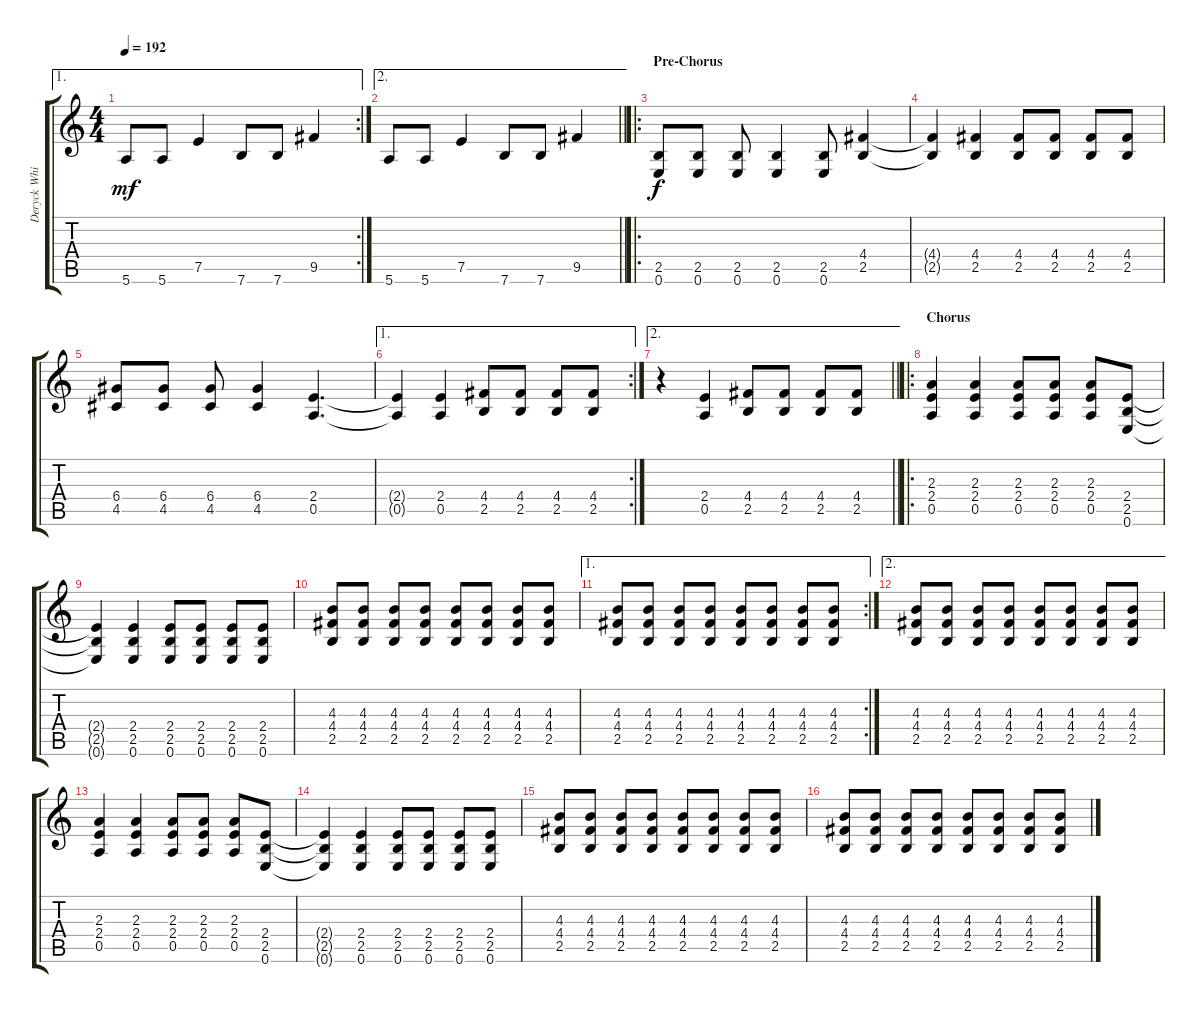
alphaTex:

\track ("Deryck Whibley (Rhythm)" "Deryck Whi") {instrument distortionguitar}
\staff {score tabs}
\tuning (E4 B3 G3 D3 A2 E2) {hide}
\ae 1
\rc 2
\ts (4 4)
\tempo 192
\clef g2
\ks c
5.6.8{dy mf} 5.6.8 7.5.4 7.6.8 7.6.8 9.5.4 |
\ae 2
\barLineRight lightlight
5.6.8 5.6.8 7.5.4 7.6.8 7.6.8 9.5.4 |
\ro
\section ("" "Pre-Chorus")
(2.5 0.6).8{dy f} (2.5 0.6).8 (2.5 0.6).8 (2.5 0.6).4 (2.5 0.6).8 (4.4 2.5).4 |
(4.4{t} 2.5{t}).4 (4.4 2.5).4 (4.4 2.5).8 (4.4 2.5).8 (4.4 2.5).8 (4.4 2.5).8 |
(6.4 4.5).8 (6.4 4.5).8 (6.4 4.5).8 (6.4 4.5).4 (2.4 0.5).4{d} |
\ae 1
\rc 2
(2.4{t} 0.5{t}).4 (2.4 0.5).4 (4.4 2.5).8 (4.4 2.5).8 (4.4 2.5).8 (4.4 2.5).8 |
\ae 2
\barLineRight lightlight
r.4 (2.4 0.5).4 (4.4 2.5).8 (4.4 2.5).8 (4.4 2.5).8 (4.4 2.5).8 |
\ro
\section ("" "Chorus")
(2.3 2.4 0.5).4 (2.3 2.4 0.5).4 (2.3 2.4 0.5).8 (2.3 2.4 0.5).8 (2.3 2.4 0.5).8 (2.4 2.5 0.6).8 |
(2.4{t} 2.5{t} 0.6{t}).4 (2.4 2.5 0.6).4 (2.4 2.5 0.6).8 (2.4 2.5 0.6).8 (2.4 2.5 0.6).8 (2.4 2.5 0.6).8 |
(4.3 4.4 2.5).8 (4.3 4.4 2.5).8 (4.3 4.4 2.5).8 (4.3 4.4 2.5).8 (4.3 4.4 2.5).8 (4.3 4.4 2.5).8 (4.3 4.4 2.5).8 (4.3 4.4 2.5).8 |
\ae 1
\rc 2
(4.3 4.4 2.5).8 (4.3 4.4 2.5).8 (4.3 4.4 2.5).8 (4.3 4.4 2.5).8 (4.3 4.4 2.5).8 (4.3 4.4 2.5).8 (4.3 4.4 2.5).8 (4.3 4.4 2.5).8 |
\ae 2
(4.3 4.4 2.5).8 (4.3 4.4 2.5).8 (4.3 4.4 2.5).8 (4.3 4.4 2.5).8 (4.3 4.4 2.5).8 (4.3 4.4 2.5).8 (4.3 4.4 2.5).8 (4.3 4.4 2.5).8 |
(2.3 2.4 0.5).4 (2.3 2.4 0.5).4 (2.3 2.4 0.5).8 (2.3 2.4 0.5).8 (2.3 2.4 0.5).8 (2.4 2.5 0.6).8 |
(2.4{t} 2.5{t} 0.6{t}).4 (2.4 2.5 0.6).4 (2.4 2.5 0.6).8 (2.4 2.5 0.6).8 (2.4 2.5 0.6).8 (2.4 2.5 0.6).8 |
(4.3 4.4 2.5).8 (4.3 4.4 2.5).8 (4.3 4.4 2.5).8 (4.3 4.4 2.5).8 (4.3 4.4 2.5).8 (4.3 4.4 2.5).8 (4.3 4.4 2.5).8 (4.3 4.4 2.5).8 |
(4.3 4.4 2.5).8 (4.3 4.4 2.5).8 (4.3 4.4 2.5).8 (4.3 4.4 2.5).8 (4.3 4.4 2.5).8 (4.3 4.4 2.5).8 (4.3 4.4 2.5).8 (4.3 4.4 2.5).8
